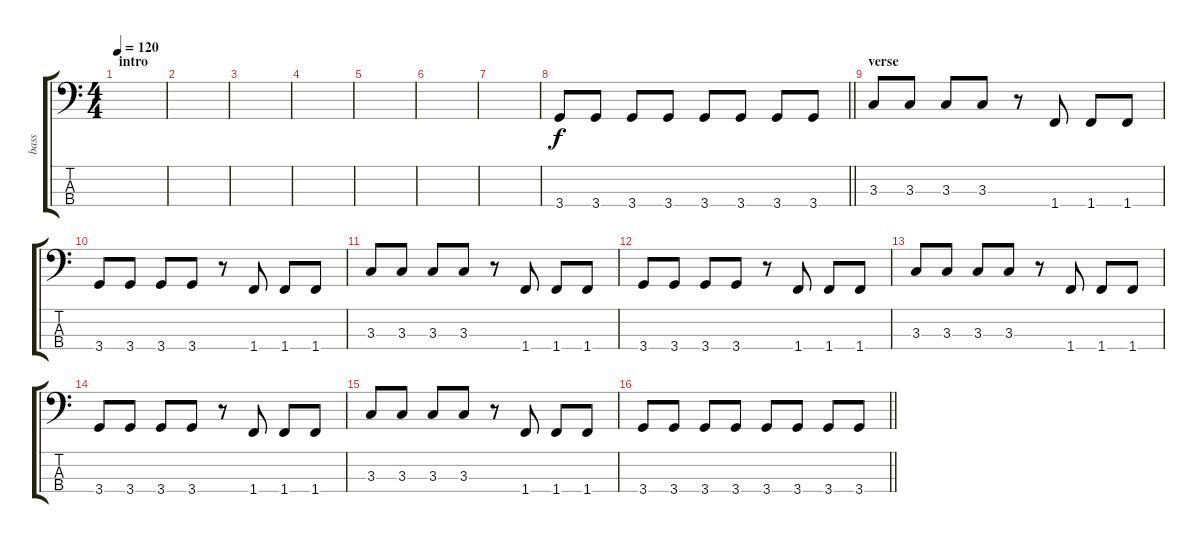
\track ("bass" "bass") {instrument electricbassfinger}
\staff {score tabs}
\tuning (G2 D2 A1 E1) {hide}
\ts (4 4)
\section ("" "intro")
\tempo 120
\clef f4
\ks c
|
|
|
|
|
|
|
\barLineRight lightlight
3.4.8 3.4.8 3.4.8 3.4.8 3.4.8 3.4.8 3.4.8 3.4.8 |
\section ("" "verse")
3.3.8 3.3.8 3.3.8 3.3.8 r.8 1.4.8 1.4.8 1.4.8 |
3.4.8 3.4.8 3.4.8 3.4.8 r.8 1.4.8 1.4.8 1.4.8 |
3.3.8 3.3.8 3.3.8 3.3.8 r.8 1.4.8 1.4.8 1.4.8 |
3.4.8 3.4.8 3.4.8 3.4.8 r.8 1.4.8 1.4.8 1.4.8 |
3.3.8 3.3.8 3.3.8 3.3.8 r.8 1.4.8 1.4.8 1.4.8 |
3.4.8 3.4.8 3.4.8 3.4.8 r.8 1.4.8 1.4.8 1.4.8 |
3.3.8 3.3.8 3.3.8 3.3.8 r.8 1.4.8 1.4.8 1.4.8 |
\barLineRight lightlight
3.4.8 3.4.8 3.4.8 3.4.8 3.4.8 3.4.8 3.4.8 3.4.8
